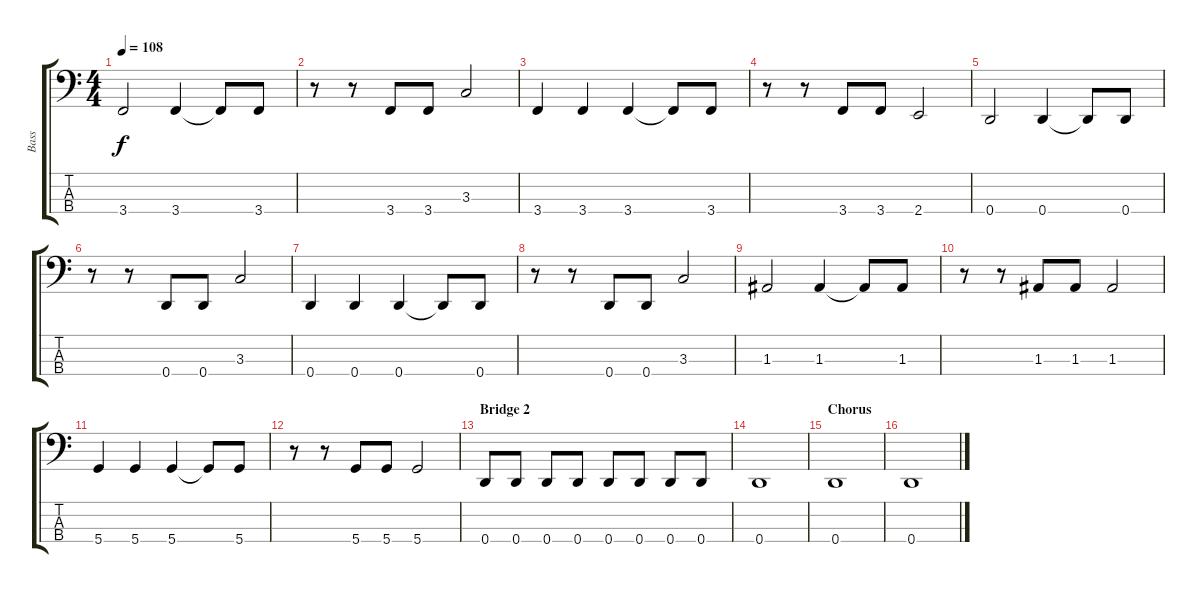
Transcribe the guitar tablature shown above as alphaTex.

\track ("Bass" "Bass") {instrument electricbasspick}
\staff {score tabs}
\tuning (G2 D2 A1 D1) {hide}
\ts (4 4)
\tempo 108
\clef f4
\ks c
3.4.2{dy f} 3.4.4 3.4{t}.8 3.4.8 |
r.8 r.8 3.4.8 3.4.8 3.3.2 |
3.4.4 3.4.4 3.4.4 3.4{t}.8 3.4.8 |
r.8 r.8 3.4.8 3.4.8 2.4.2 |
0.4.2 0.4.4 0.4{t}.8 0.4.8 |
r.8 r.8 0.4.8 0.4.8 3.3.2 |
0.4.4 0.4.4 0.4.4 0.4{t}.8 0.4.8 |
r.8 r.8 0.4.8 0.4.8 3.3.2 |
1.3.2 1.3.4 1.3{t}.8 1.3.8 |
r.8 r.8 1.3.8 1.3.8 1.3.2 |
5.4.4 5.4.4 5.4.4 5.4{t}.8 5.4.8 |
r.8 r.8 5.4.8 5.4.8 5.4.2 |
\section ("" "Bridge 2")
0.4.8 0.4.8 0.4.8 0.4.8 0.4.8 0.4.8 0.4.8 0.4.8 |
0.4.1 |
\section ("" "Chorus")
0.4.1 |
0.4.1
